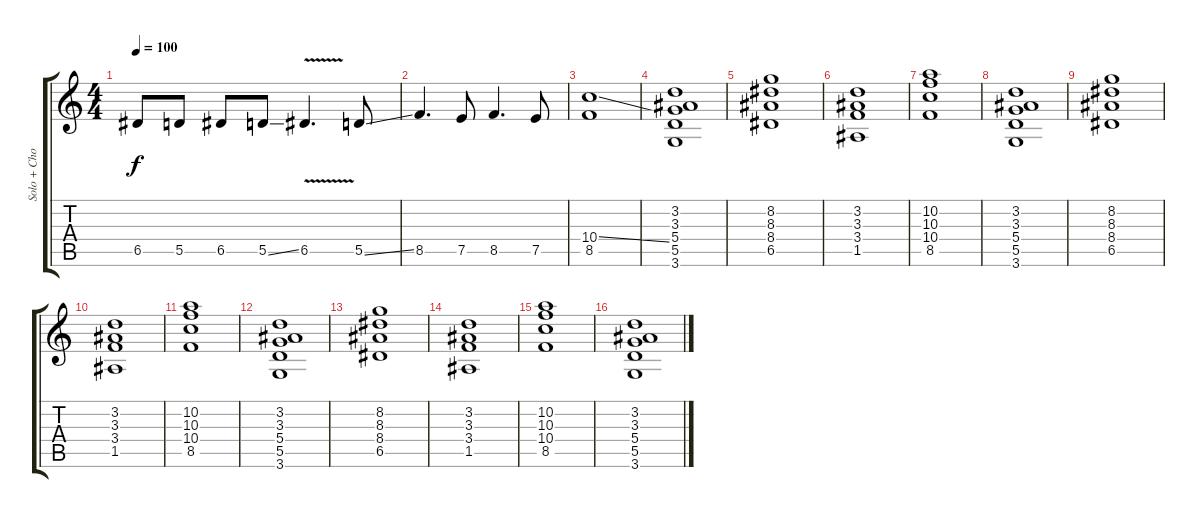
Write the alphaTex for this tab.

\track ("Solo + Chorus" "Solo + Cho") {instrument distortionguitar}
\staff {score tabs}
\tuning (E4 B3 G3 D3 A2 E2) {hide}
\ts (4 4)
\tempo 100
\clef g2
\ks c
6.5.8{dy f} 5.5.8 6.5.8 5.5{ss}.8 6.5{v}.4{d} 5.5{ss}.8 |
8.5.4{d} 7.5.8 8.5.4{d} 7.5.8 |
(10.4{ss} 8.5).1 |
(3.2 3.3 5.4 5.5 3.6).1 |
(8.2 8.3 8.4 6.5).1 |
(3.2 3.3 3.4 1.5).1 |
(10.2 10.3 10.4 8.5).1 |
(3.2 3.3 5.4 5.5 3.6).1 |
(8.2 8.3 8.4 6.5).1 |
(3.2 3.3 3.4 1.5).1 |
(10.2 10.3 10.4 8.5).1 |
(3.2 3.3 5.4 5.5 3.6).1 |
(8.2 8.3 8.4 6.5).1 |
(3.2 3.3 3.4 1.5).1 |
(10.2 10.3 10.4 8.5).1 |
(3.2 3.3 5.4 5.5 3.6).1
